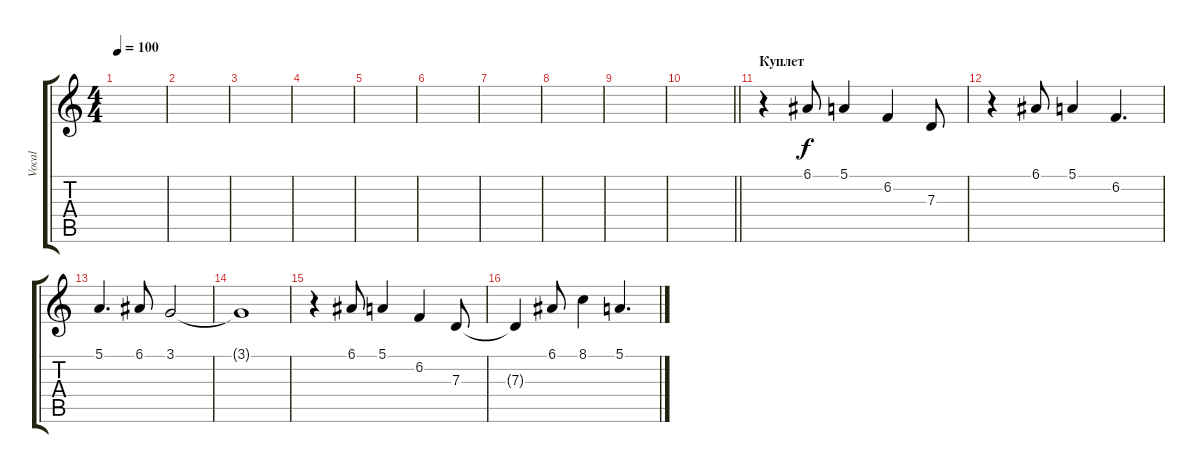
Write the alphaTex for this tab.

\track ("Vocal" "Vocal") {instrument altosax}
\staff {score tabs}
\tuning (E4 B3 G3 D3 A2 E2) {hide}
\ts (4 4)
\tempo 100
\clef g2
\ks c
|
|
|
|
|
|
|
|
|
\barLineRight lightlight
|
\section ("" "Куплет")
r.4 6.1.8 5.1.4 6.2.4 7.3.8 |
r.4 6.1.8 5.1.4 6.2.4{d} |
5.1.4{d} 6.1.8 3.1.2 |
3.1{t}.1 |
r.4 6.1.8 5.1.4 6.2.4 7.3.8 |
7.3{t}.4 6.1.8 8.1.4 5.1.4{d}
